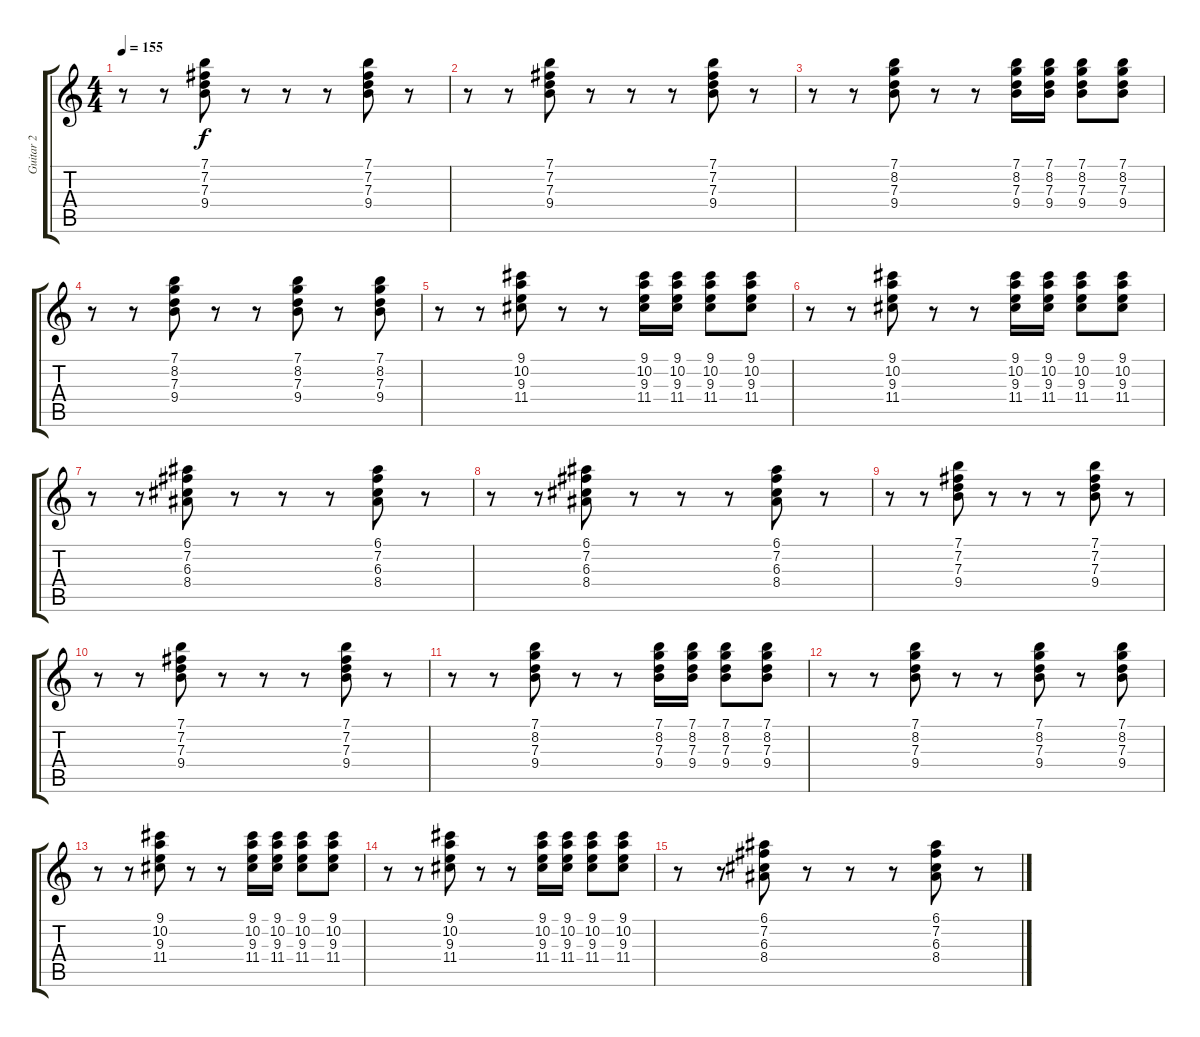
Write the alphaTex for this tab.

\track ("Guitar 2" "Guitar 2") {instrument electricguitarclean}
\staff {score tabs}
\tuning (E4 B3 G3 D3 A2 E2) {hide}
\ts (4 4)
\tempo 155
\clef g2
\ks c
r.8{dy f} r.8 (7.1 7.2 7.3 9.4).8 r.8 r.8 r.8 (7.1 7.2 7.3 9.4).8 r.8 |
r.8 r.8 (7.1 7.2 7.3 9.4).8 r.8 r.8 r.8 (7.1 7.2 7.3 9.4).8 r.8 |
r.8 r.8 (7.1 8.2 7.3 9.4).8 r.8 r.8 (7.1 8.2 7.3 9.4).16 (7.1 8.2 7.3 9.4).16 (7.1 8.2 7.3 9.4).8 (7.1 8.2 7.3 9.4).8 |
r.8 r.8 (7.1 8.2 7.3 9.4).8 r.8 r.8 (7.1 8.2 7.3 9.4).8 r.8 (7.1 8.2 7.3 9.4).8 |
r.8 r.8 (9.1 10.2 9.3 11.4).8 r.8 r.8 (9.1 10.2 9.3 11.4).16 (9.1 10.2 9.3 11.4).16 (9.1 10.2 9.3 11.4).8 (9.1 10.2 9.3 11.4).8 |
r.8 r.8 (9.1 10.2 9.3 11.4).8 r.8 r.8 (9.1 10.2 9.3 11.4).16 (9.1 10.2 9.3 11.4).16 (9.1 10.2 9.3 11.4).8 (9.1 10.2 9.3 11.4).8 |
r.8 r.8 (6.1 7.2 6.3 8.4).8 r.8 r.8 r.8 (6.1 7.2 6.3 8.4).8 r.8 |
r.8 r.8 (6.1 7.2 6.3 8.4).8 r.8 r.8 r.8 (6.1 7.2 6.3 8.4).8 r.8 |
r.8 r.8 (7.1 7.2 7.3 9.4).8 r.8 r.8 r.8 (7.1 7.2 7.3 9.4).8 r.8 |
r.8 r.8 (7.1 7.2 7.3 9.4).8 r.8 r.8 r.8 (7.1 7.2 7.3 9.4).8 r.8 |
r.8 r.8 (7.1 8.2 7.3 9.4).8 r.8 r.8 (7.1 8.2 7.3 9.4).16 (7.1 8.2 7.3 9.4).16 (7.1 8.2 7.3 9.4).8 (7.1 8.2 7.3 9.4).8 |
r.8 r.8 (7.1 8.2 7.3 9.4).8 r.8 r.8 (7.1 8.2 7.3 9.4).8 r.8 (7.1 8.2 7.3 9.4).8 |
r.8 r.8 (9.1 10.2 9.3 11.4).8 r.8 r.8 (9.1 10.2 9.3 11.4).16 (9.1 10.2 9.3 11.4).16 (9.1 10.2 9.3 11.4).8 (9.1 10.2 9.3 11.4).8 |
r.8 r.8 (9.1 10.2 9.3 11.4).8 r.8 r.8 (9.1 10.2 9.3 11.4).16 (9.1 10.2 9.3 11.4).16 (9.1 10.2 9.3 11.4).8 (9.1 10.2 9.3 11.4).8 |
r.8 r.8 (6.1 7.2 6.3 8.4).8 r.8 r.8 r.8 (6.1 7.2 6.3 8.4).8 r.8
